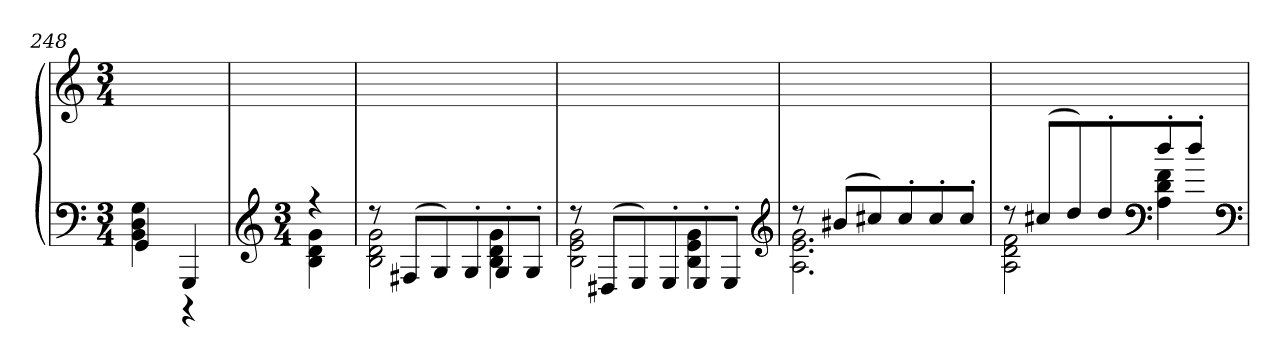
**kern	**kern
*part1	*part1
*staff2	*staff1
*clefF4	*clefG2
*k[]	*k[]
*M3/4	*M3/4
=248	=248
*^	*
4GG	4BB 4D 4G	2ryy
4GGG	4r	.
=	=	=
*clefG2	*	*
*k[]	*	*
*M3/4	*	*
4r	4B 4d 4g	4ryy
=249	=249	=249
8r	2B 2d 2g	2.ryy
(8F#XL	.	.
8G)	.	.
8G'	.	.
8G'	4B 4d 4g	.
8G'J	.	.
=250	=250	=250
8r	2B 2e 2g	2.ryy
(8D#XL	.	.
8E)	.	.
8E'	.	.
8E'	4B 4e 4g	.
8E'J	.	.
*clefG2	*	*
=251	=251	=251
8r	2.A 2.e 2.g	2.ryy
(8b#XL	.	.
8cc#X)	.	.
8cc#'	.	.
8cc#'	.	.
8cc#'J	.	.
=252	=252	=252
8r	2A 2d 2f	2.ryy
(8cc#XL	.	.
8dd)	.	.
8dd'	.	.
*clefF4	*	*
8dd'	4A 4d 4f	.
8dd'J	.	.
*v	*v	*
*clefF4	*
=	=
*-	*-
